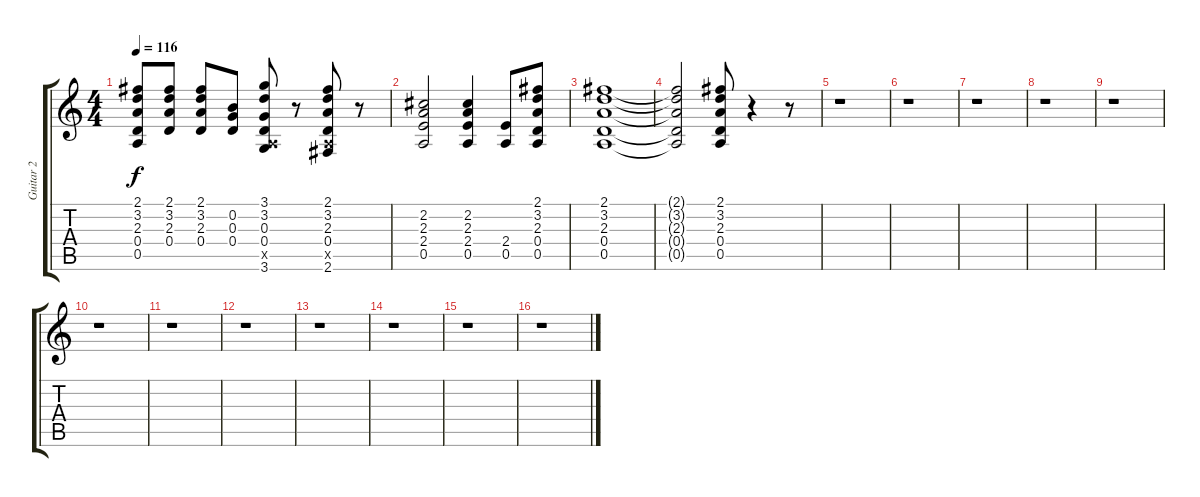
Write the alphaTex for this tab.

\track ("Guitar 2" "Guitar 2") {instrument distortionguitar}
\staff {score tabs}
\tuning (E4 B3 G3 D3 A2 E2) {hide}
\ts (4 4)
\tempo 116
\clef g2
\ks c
(2.1{t} 3.2{t} 2.3{t} 0.4{t} 0.5{t}).8{dy f} (2.1 3.2 2.3 0.4).8 (2.1 3.2 2.3 0.4).8 (0.2 0.3 0.4).8 (3.1 3.2 0.3 0.4 0.5{x} 3.6).8 r.8 (2.1 3.2 2.3 0.4 0.5{x} 2.6).8 r.8 |
(2.2 2.3 2.4 0.5).2 (2.2 2.3 2.4 0.5).4 (2.4 0.5).8 (2.1 3.2 2.3 0.4 0.5).8 |
(2.1 3.2 2.3 0.4 0.5).1 |
(2.1{t} 3.2{t} 2.3{t} 0.4{t} 0.5{t}).2 (2.1 3.2 2.3 0.4 0.5).8 r.4 r.8 |
r.1 |
r.1 |
r.1 |
r.1 |
r.1 |
r.1 |
r.1 |
r.1 |
r.1 |
r.1 |
r.1 |
r.1
